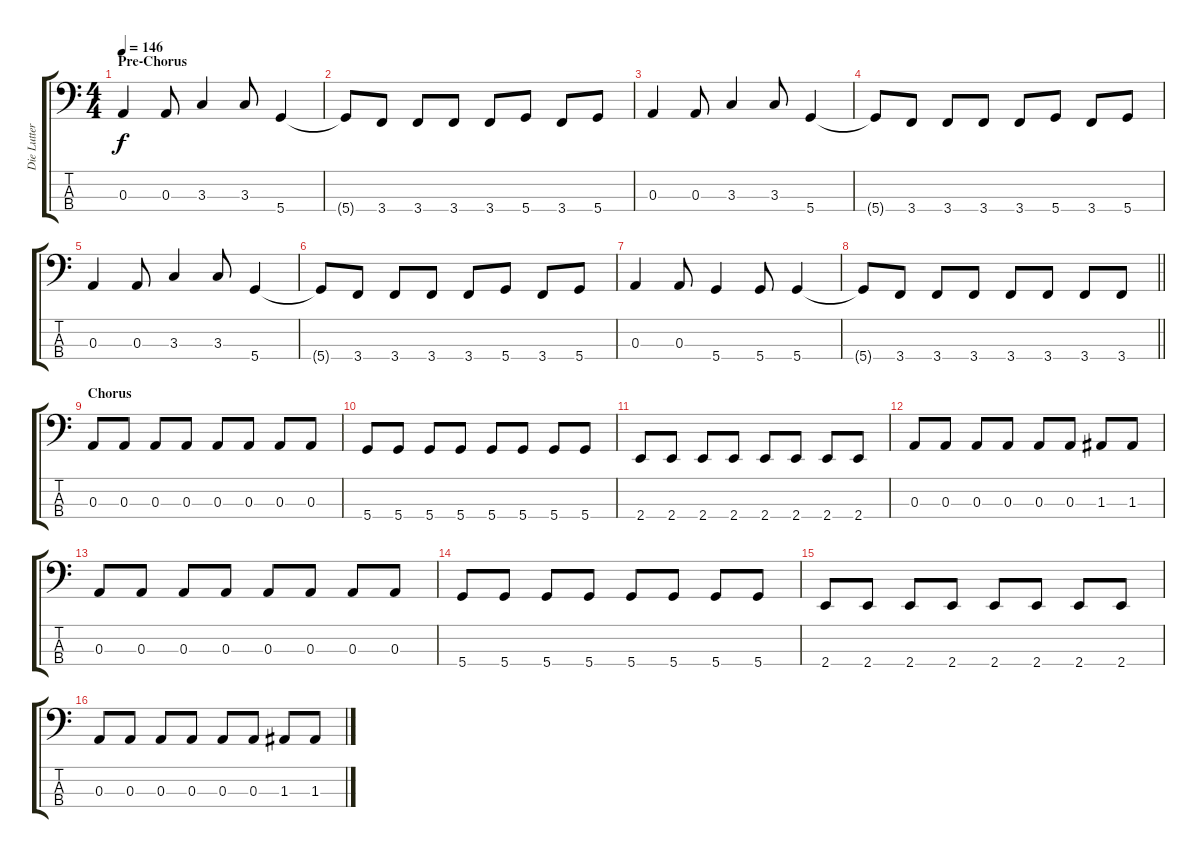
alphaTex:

\track ("Die Lutter" "Die Lutter") {instrument electricbasspick}
\staff {score tabs}
\tuning (G2 D2 A1 D1) {hide}
\ts (4 4)
\section ("" "Pre-Chorus")
\tempo 146
\clef f4
\ks c
0.3.4{dy f} 0.3.8 3.3.4 3.3.8 5.4.4 |
5.4{t}.8 3.4.8 3.4.8 3.4.8 3.4.8 5.4.8 3.4.8 5.4.8 |
0.3.4 0.3.8 3.3.4 3.3.8 5.4.4 |
5.4{t}.8 3.4.8 3.4.8 3.4.8 3.4.8 5.4.8 3.4.8 5.4.8 |
0.3.4 0.3.8 3.3.4 3.3.8 5.4.4 |
5.4{t}.8 3.4.8 3.4.8 3.4.8 3.4.8 5.4.8 3.4.8 5.4.8 |
0.3.4 0.3.8 5.4.4 5.4.8 5.4.4 |
\barLineRight lightlight
5.4{t}.8 3.4.8 3.4.8 3.4.8 3.4.8 3.4.8 3.4.8 3.4.8 |
\section ("" "Chorus")
0.3.8 0.3.8 0.3.8 0.3.8 0.3.8 0.3.8 0.3.8 0.3.8 |
5.4.8 5.4.8 5.4.8 5.4.8 5.4.8 5.4.8 5.4.8 5.4.8 |
2.4.8 2.4.8 2.4.8 2.4.8 2.4.8 2.4.8 2.4.8 2.4.8 |
0.3.8 0.3.8 0.3.8 0.3.8 0.3.8 0.3.8 1.3.8 1.3.8 |
0.3.8 0.3.8 0.3.8 0.3.8 0.3.8 0.3.8 0.3.8 0.3.8 |
5.4.8 5.4.8 5.4.8 5.4.8 5.4.8 5.4.8 5.4.8 5.4.8 |
2.4.8 2.4.8 2.4.8 2.4.8 2.4.8 2.4.8 2.4.8 2.4.8 |
0.3.8 0.3.8 0.3.8 0.3.8 0.3.8 0.3.8 1.3.8 1.3.8
